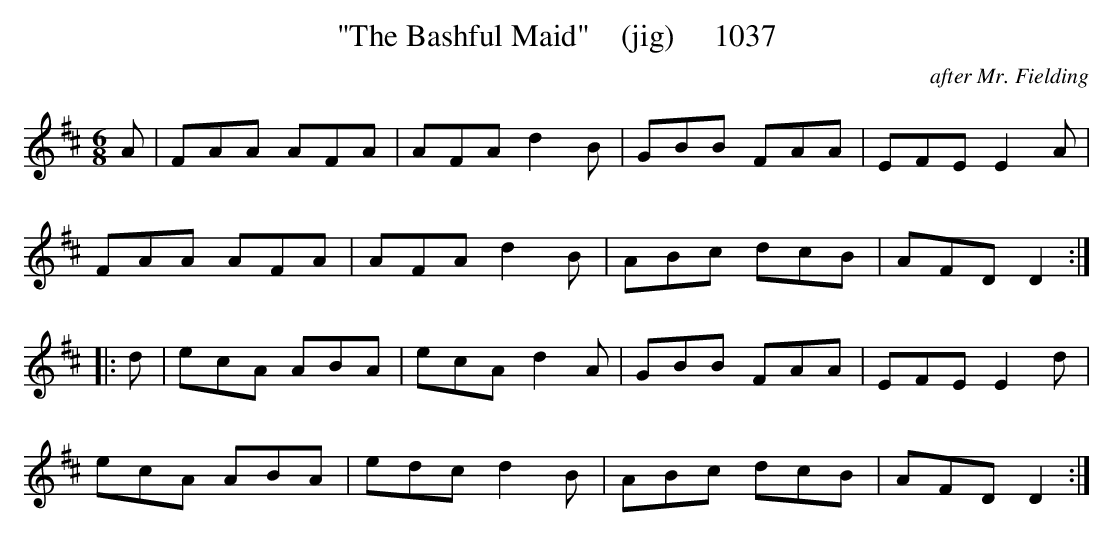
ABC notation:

X:1
T:"The Bashful Maid"    (jig)     1037
C:after Mr. Fielding
BRENNAN July 2003 (HTTP://WWW.SOSYOURMOM.COM)
M:6/8
L:1/8
K:D
A|FAA AFA|AFA d2B|GBB FAA|EFE E2A|
FAA AFA|AFA d2B|ABc dcB|AFD D2:|
|:d|ecA ABA|ecA d2A|GBB FAA|EFE E2d|
ecA ABA|edc d2B|ABc dcB|AFD D2:|
